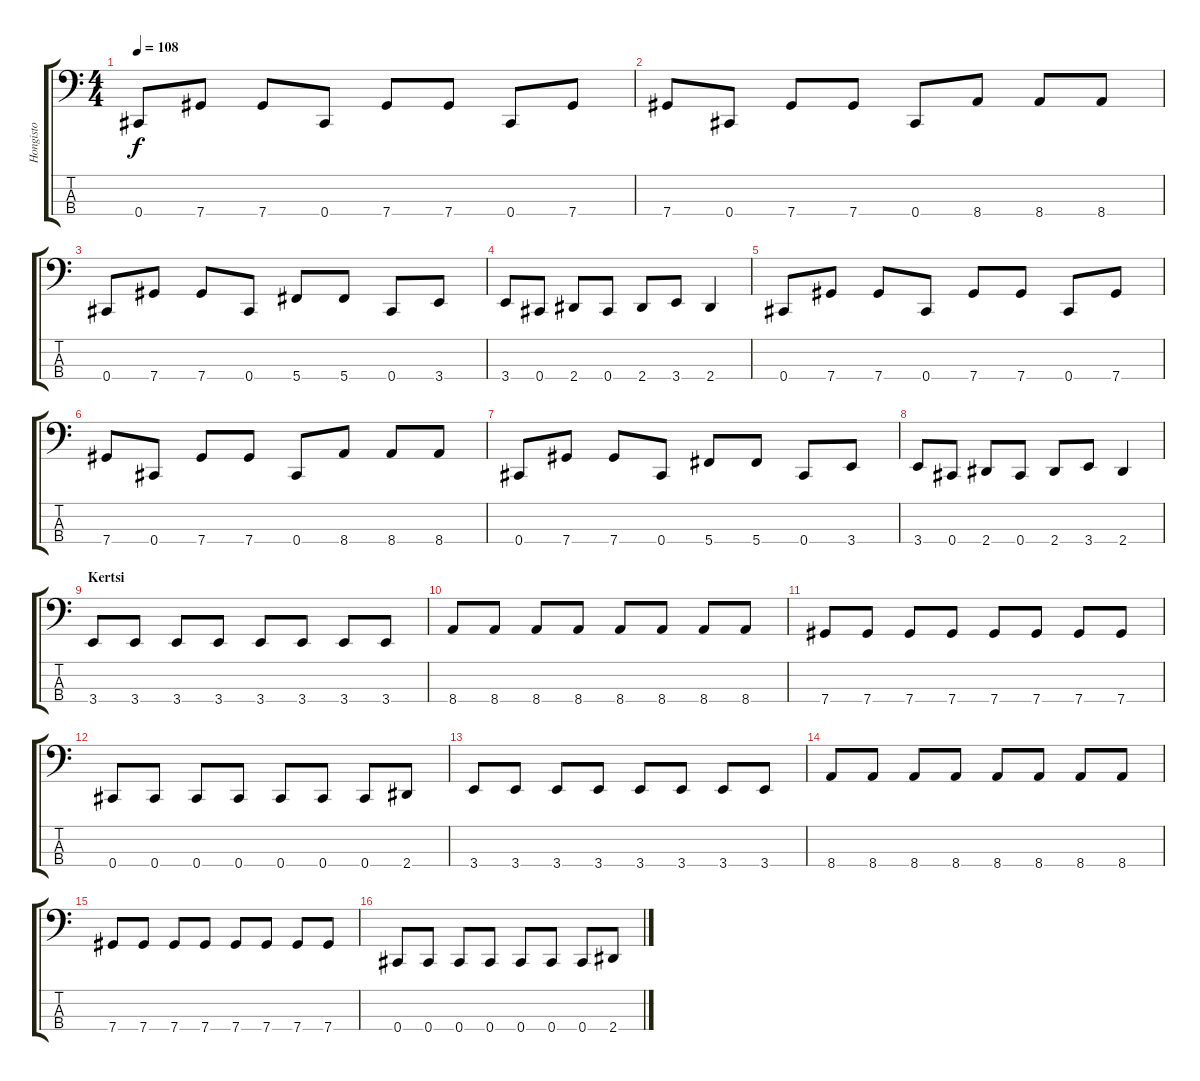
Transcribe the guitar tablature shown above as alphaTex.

\track ("Hongisto" "Hongisto") {instrument electricbassfinger}
\staff {score tabs}
\tuning (Gb2 Db2 Ab1 Db1) {hide}
\ts (4 4)
\tempo 108
\clef f4
\ks c
0.4.8{dy f} 7.4.8 7.4.8 0.4.8 7.4.8 7.4.8 0.4.8 7.4.8 |
7.4.8 0.4.8 7.4.8 7.4.8 0.4.8 8.4.8 8.4.8 8.4.8 |
0.4.8 7.4.8 7.4.8 0.4.8 5.4.8 5.4.8 0.4.8 3.4.8 |
3.4.8 0.4.8 2.4.8 0.4.8 2.4.8 3.4.8 2.4.4 |
0.4.8 7.4.8 7.4.8 0.4.8 7.4.8 7.4.8 0.4.8 7.4.8 |
7.4.8 0.4.8 7.4.8 7.4.8 0.4.8 8.4.8 8.4.8 8.4.8 |
0.4.8 7.4.8 7.4.8 0.4.8 5.4.8 5.4.8 0.4.8 3.4.8 |
3.4.8 0.4.8 2.4.8 0.4.8 2.4.8 3.4.8 2.4.4 |
\section ("" "Kertsi")
3.4.8 3.4.8 3.4.8 3.4.8 3.4.8 3.4.8 3.4.8 3.4.8 |
8.4.8 8.4.8 8.4.8 8.4.8 8.4.8 8.4.8 8.4.8 8.4.8 |
7.4.8 7.4.8 7.4.8 7.4.8 7.4.8 7.4.8 7.4.8 7.4.8 |
0.4.8 0.4.8 0.4.8 0.4.8 0.4.8 0.4.8 0.4.8 2.4.8 |
3.4.8 3.4.8 3.4.8 3.4.8 3.4.8 3.4.8 3.4.8 3.4.8 |
8.4.8 8.4.8 8.4.8 8.4.8 8.4.8 8.4.8 8.4.8 8.4.8 |
7.4.8 7.4.8 7.4.8 7.4.8 7.4.8 7.4.8 7.4.8 7.4.8 |
0.4.8 0.4.8 0.4.8 0.4.8 0.4.8 0.4.8 0.4.8 2.4.8
